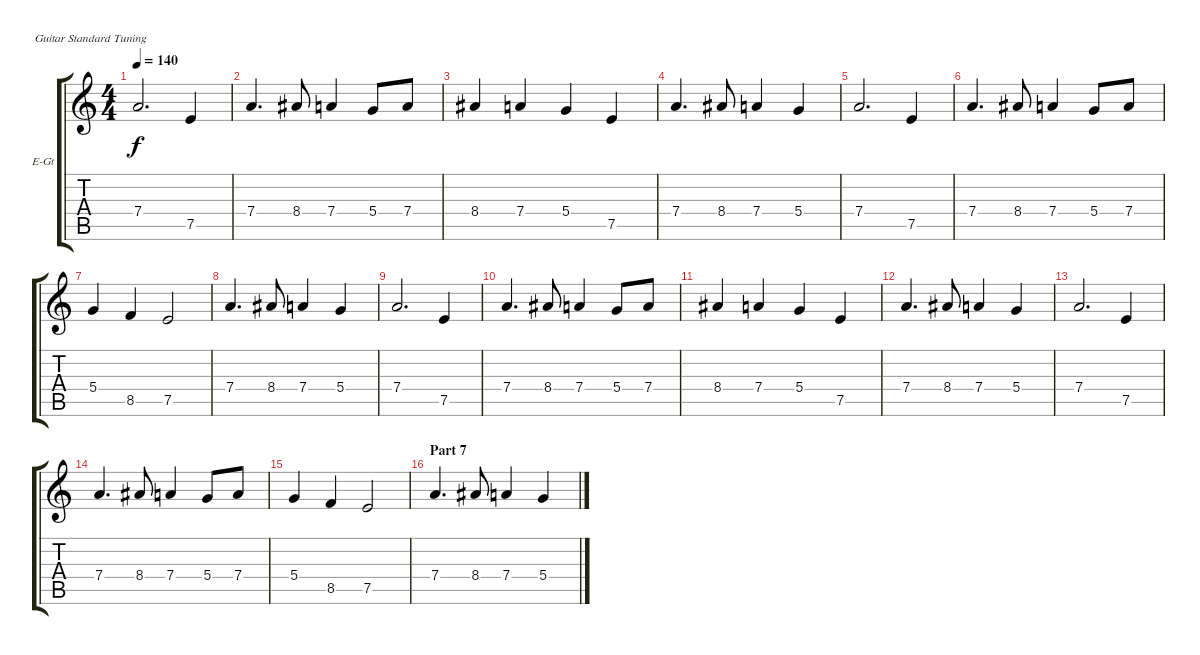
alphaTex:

\defaultSystemsLayout 4
\bracketExtendMode groupsimilarinstruments
\firstSystemTrackNameOrientation horizontal
\otherSystemsTrackNameOrientation horizontal
\track ("Electric Guitar" "E-Gt") {instrument distortionguitar}
\staff {score tabs}
\tuning (E4 B3 G3 D3 A2 E2)
\ts (4 4)
\tempo 140
\clef g2
\ks aminor
7.4.2{d dy f} 7.5.4 |
7.4.4{d} 8.4.8 7.4.4 5.4.8 7.4.8 |
8.4.4 7.4.4 5.4.4 7.5.4 |
7.4.4{d} 8.4.8 7.4.4 5.4.4 |
7.4.2{d} 7.5.4 |
7.4.4{d} 8.4.8 7.4.4 5.4.8 7.4.8 |
5.4.4 8.5.4 7.5.2 |
7.4.4{d} 8.4.8 7.4.4 5.4.4 |
7.4.2{d} 7.5.4 |
7.4.4{d} 8.4.8 7.4.4 5.4.8 7.4.8 |
8.4.4 7.4.4 5.4.4 7.5.4 |
7.4.4{d} 8.4.8 7.4.4 5.4.4 |
7.4.2{d} 7.5.4 |
7.4.4{d} 8.4.8 7.4.4 5.4.8 7.4.8 |
5.4.4 8.5.4 7.5.2 |
\section ("" "Part 7")
7.4.4{d} 8.4.8 7.4.4 5.4.4
